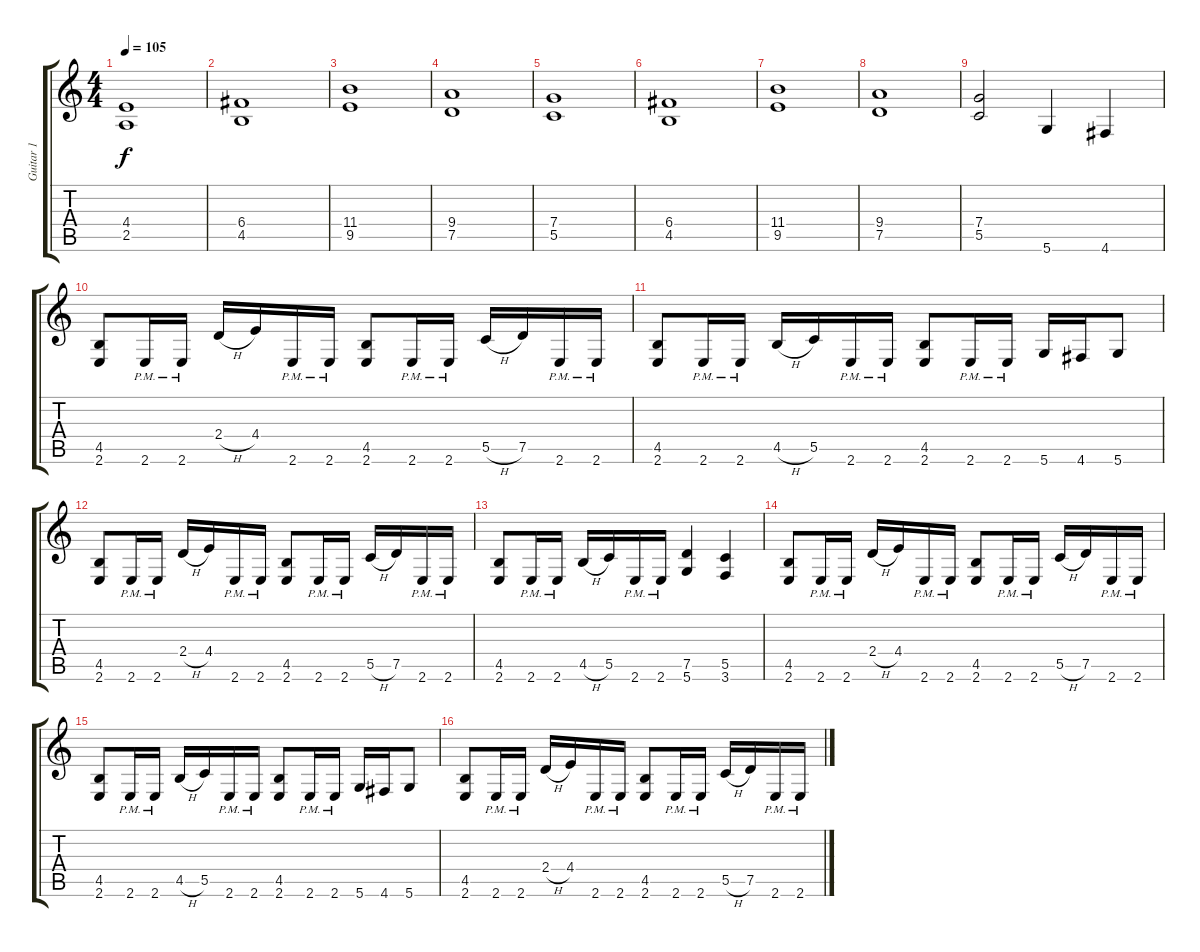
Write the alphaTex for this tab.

\track ("Guitar 1" "Guitar 1") {instrument distortionguitar}
\staff {score tabs}
\tuning (D4 A3 F3 C3 G2 D2) {hide}
\ts (4 4)
\tempo 105
\clef g2
\ks c
(4.4 2.5).1{dy f} |
(6.4 4.5).1 |
(11.4 9.5).1 |
(9.4 7.5).1 |
(7.4 5.5).1 |
(6.4 4.5).1 |
(11.4 9.5).1 |
(9.4 7.5).1 |
(7.4 5.5).2 5.6.4 4.6.4 |
(4.5 2.6).8 2.6{pm}.16 2.6{pm}.16 2.4{h}.16 4.4.16 2.6{pm}.16 2.6{pm}.16 (4.5 2.6).8 2.6{pm}.16 2.6{pm}.16 5.5{h}.16 7.5.16 2.6{pm}.16 2.6{pm}.16 |
(4.5 2.6).8 2.6{pm}.16 2.6{pm}.16 4.5{h}.16 5.5.16 2.6{pm}.16 2.6{pm}.16 (4.5 2.6).8 2.6{pm}.16 2.6{pm}.16 5.6.16 4.6.16 5.6.8 |
(4.5 2.6).8 2.6{pm}.16 2.6{pm}.16 2.4{h}.16 4.4.16 2.6{pm}.16 2.6{pm}.16 (4.5 2.6).8 2.6{pm}.16 2.6{pm}.16 5.5{h}.16 7.5.16 2.6{pm}.16 2.6{pm}.16 |
(4.5 2.6).8 2.6{pm}.16 2.6{pm}.16 4.5{h}.16 5.5.16 2.6{pm}.16 2.6{pm}.16 (7.5 5.6).4 (5.5 3.6).4 |
(4.5 2.6).8 2.6{pm}.16 2.6{pm}.16 2.4{h}.16 4.4.16 2.6{pm}.16 2.6{pm}.16 (4.5 2.6).8 2.6{pm}.16 2.6{pm}.16 5.5{h}.16 7.5.16 2.6{pm}.16 2.6{pm}.16 |
(4.5 2.6).8 2.6{pm}.16 2.6{pm}.16 4.5{h}.16 5.5.16 2.6{pm}.16 2.6{pm}.16 (4.5 2.6).8 2.6{pm}.16 2.6{pm}.16 5.6.16 4.6.16 5.6.8 |
(4.5 2.6).8 2.6{pm}.16 2.6{pm}.16 2.4{h}.16 4.4.16 2.6{pm}.16 2.6{pm}.16 (4.5 2.6).8 2.6{pm}.16 2.6{pm}.16 5.5{h}.16 7.5.16 2.6{pm}.16 2.6{pm}.16
